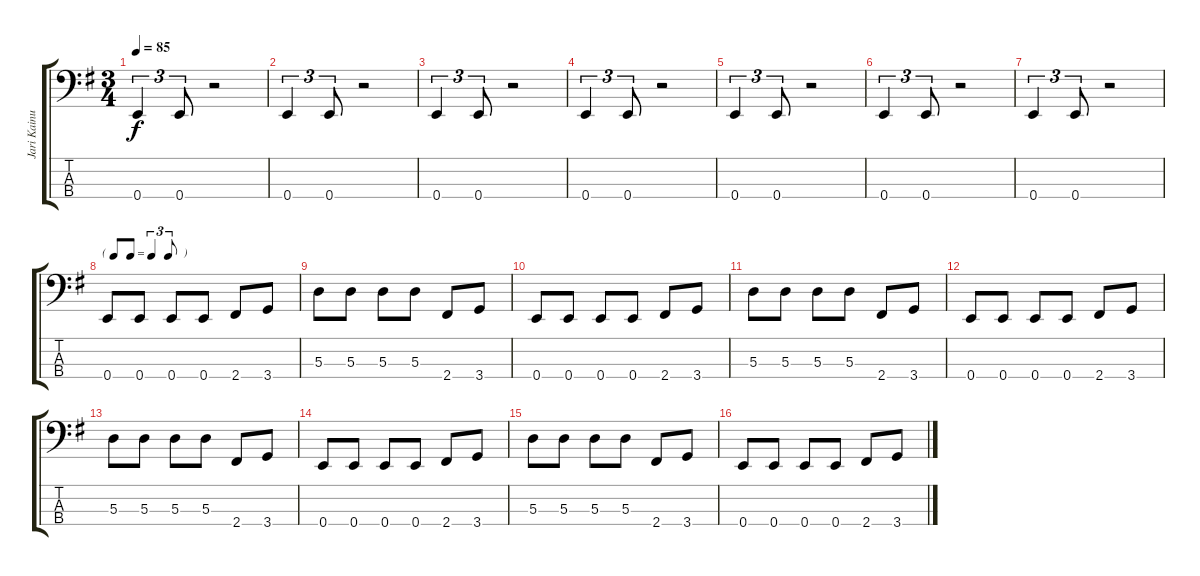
\track ("Jari Kainulainen" "Jari Kainu") {instrument electricbassfinger}
\staff {score tabs}
\tuning (G2 D2 A1 E1) {hide}
\ts (3 4)
\tempo 85
\clef f4
\ks g
0.4.4{tu (3 2) dy f} 0.4.8{tu (3 2)} r.2 |
0.4.4{tu (3 2)} 0.4.8{tu (3 2)} r.2 |
0.4.4{tu (3 2)} 0.4.8{tu (3 2)} r.2 |
0.4.4{tu (3 2)} 0.4.8{tu (3 2)} r.2 |
0.4.4{tu (3 2)} 0.4.8{tu (3 2)} r.2 |
0.4.4{tu (3 2)} 0.4.8{tu (3 2)} r.2 |
0.4.4{tu (3 2)} 0.4.8{tu (3 2)} r.2 |
\tf triplet8th
0.4.8 0.4.8 0.4.8 0.4.8 2.4.8 3.4.8 |
5.3.8 5.3.8 5.3.8 5.3.8 2.4.8 3.4.8 |
0.4.8 0.4.8 0.4.8 0.4.8 2.4.8 3.4.8 |
5.3.8 5.3.8 5.3.8 5.3.8 2.4.8 3.4.8 |
0.4.8 0.4.8 0.4.8 0.4.8 2.4.8 3.4.8 |
5.3.8 5.3.8 5.3.8 5.3.8 2.4.8 3.4.8 |
0.4.8 0.4.8 0.4.8 0.4.8 2.4.8 3.4.8 |
5.3.8 5.3.8 5.3.8 5.3.8 2.4.8 3.4.8 |
0.4.8 0.4.8 0.4.8 0.4.8 2.4.8 3.4.8
